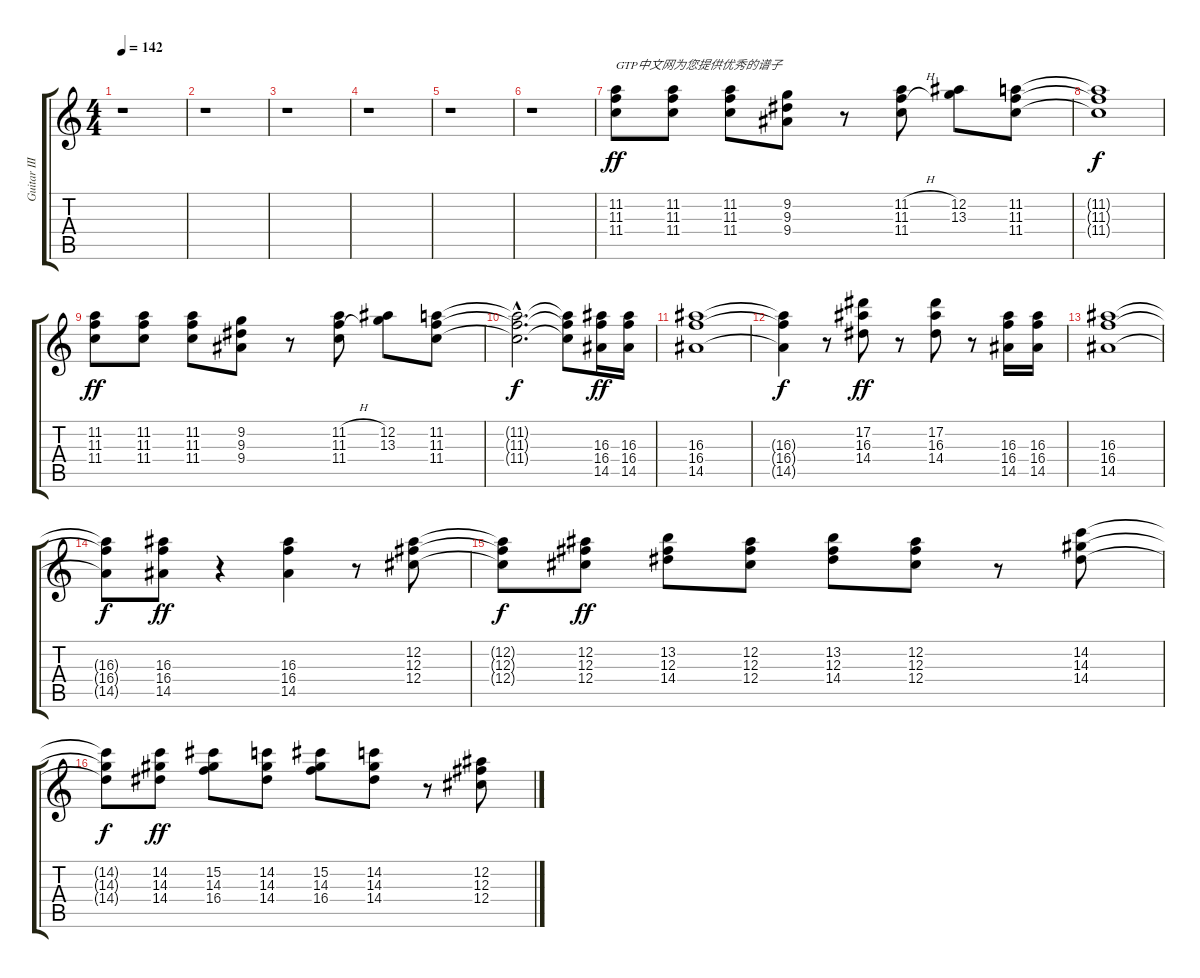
\track ("Guitar III" "Guitar III") {instrument acousticguitarsteel}
\staff {score tabs}
\tuning (Eb4 Bb3 Gb3 Db3 Ab2 Eb2) {hide}
\ts (4 4)
\tempo 142
\clef g2
\ks c
r.1{dy ff instrument acousticguitarsteel} |
r.1 |
r.1 |
r.1 |
r.1 |
r.1 |
(11.2 11.3 11.4).8{txt "GTP中文网为您提供优秀的谱子"} (11.2 11.3 11.4).8 (11.2 11.3 11.4).8 (9.2 9.3 9.4).8 r.8 (11.2{h} 11.3{h} 11.4).8 (12.2 13.3).8 (11.2 11.3 11.4).8 |
(11.2{t} 11.3{t} 11.4{t}).1{dy f} |
(11.2 11.3 11.4).8{dy ff} (11.2 11.3 11.4).8 (11.2 11.3 11.4).8 (9.2 9.3 9.4).8 r.8 (11.2{h} 11.3{h} 11.4).8 (12.2 13.3).8 (11.2 11.3 11.4).8 |
(11.2{hac t} 11.3{hac t} 11.4{hac t}).2{d dy f} (11.2{t} 11.3{t} 11.4{t}).8 (16.3 16.4 14.5).16{dy ff} (16.3 16.4 14.5).16 |
(16.3 16.4 14.5).1 |
(16.3{t} 16.4{t} 14.5{t}).4{dy f} r.8 (17.2 16.3 14.4).8{dy ff} r.8 (17.2 16.3 14.4).8 r.8 (16.3 16.4 14.5).16 (16.3 16.4 14.5).16 |
(16.3 16.4 14.5).1 |
(16.3{t} 16.4{t} 14.5{t}).8{dy f} (16.3 16.4 14.5).8{dy ff} r.4 (16.3 16.4 14.5).4 r.8 (12.2 12.3 12.4).8 |
(12.2{t} 12.3{t} 12.4{t}).8{dy f} (12.2 12.3 12.4).8{dy ff} (13.2 12.3 14.4).8 (12.2 12.3 12.4).8 (13.2 12.3 14.4).8 (12.2 12.3 12.4).8 r.8 (14.2 14.3 14.4).8 |
(14.2{t} 14.3{t} 14.4{t}).8{dy f} (14.2 14.3 14.4).8{dy ff} (15.2 14.3 16.4).8 (14.2 14.3 14.4).8 (15.2 14.3 16.4).8 (14.2 14.3 14.4).8 r.8 (12.2 12.3 12.4).8
